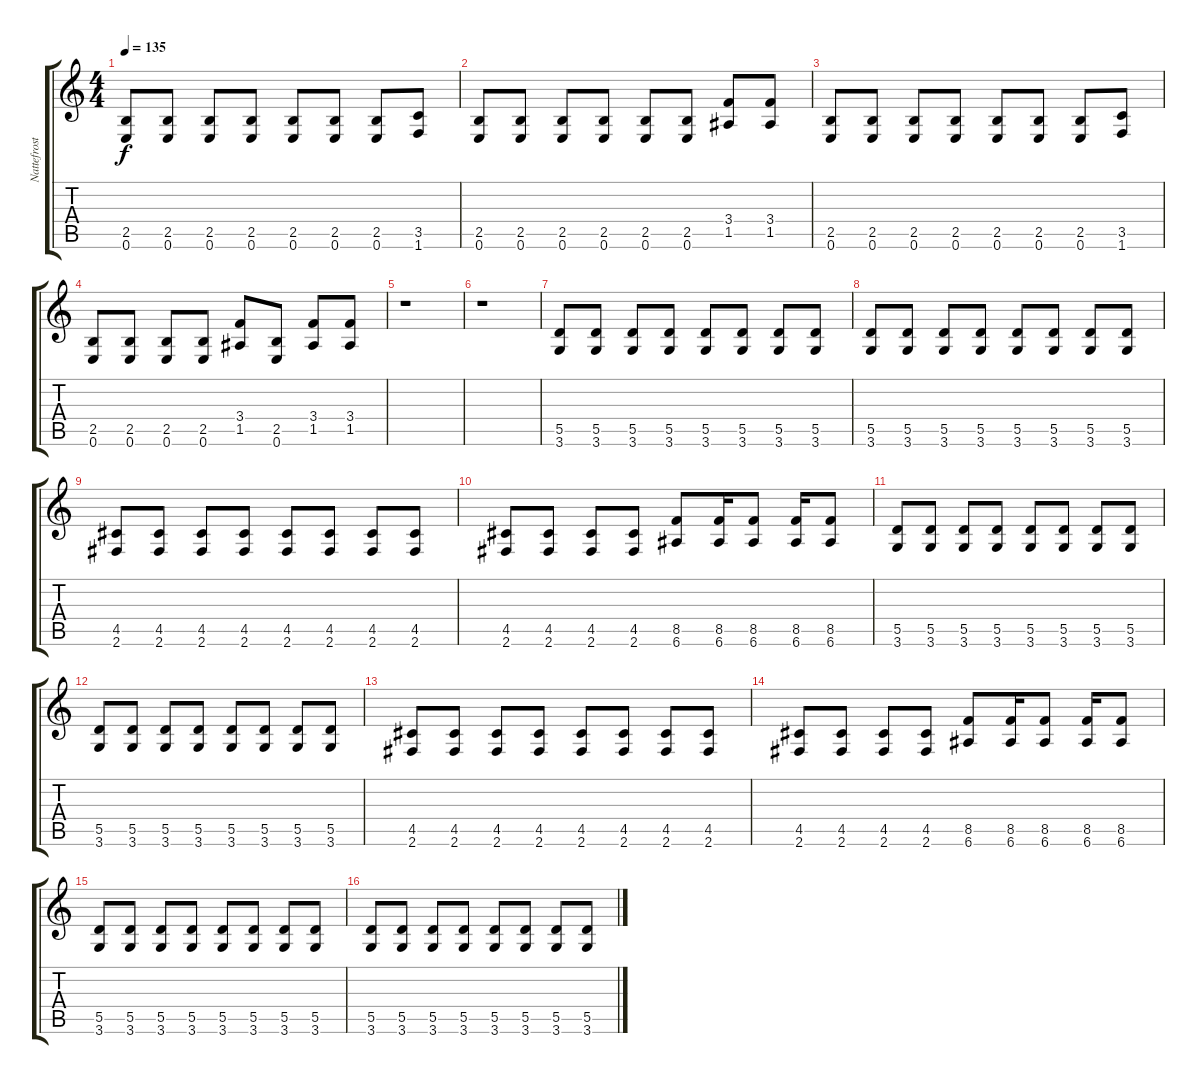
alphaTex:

\track ("Nattefrost" "Nattefrost") {instrument distortionguitar}
\staff {score tabs}
\tuning (E4 B3 G3 D3 A2 E2) {hide}
\ts (4 4)
\tempo 135
\clef g2
\ks c
(2.5 0.6).8{dy f} (2.5 0.6).8 (2.5 0.6).8 (2.5 0.6).8 (2.5 0.6).8 (2.5 0.6).8 (2.5 0.6).8 (3.5 1.6).8 |
(2.5 0.6).8 (2.5 0.6).8 (2.5 0.6).8 (2.5 0.6).8 (2.5 0.6).8 (2.5 0.6).8 (3.4 1.5).8 (3.4 1.5).8 |
(2.5 0.6).8 (2.5 0.6).8 (2.5 0.6).8 (2.5 0.6).8 (2.5 0.6).8 (2.5 0.6).8 (2.5 0.6).8 (3.5 1.6).8 |
(2.5 0.6).8 (2.5 0.6).8 (2.5 0.6).8 (2.5 0.6).8 (3.4 1.5).8 (2.5 0.6).8 (3.4 1.5).8 (3.4 1.5).8 |
r.1 |
r.1 |
(5.5 3.6).8 (5.5 3.6).8 (5.5 3.6).8 (5.5 3.6).8 (5.5 3.6).8 (5.5 3.6).8 (5.5 3.6).8 (5.5 3.6).8 |
(5.5 3.6).8 (5.5 3.6).8 (5.5 3.6).8 (5.5 3.6).8 (5.5 3.6).8 (5.5 3.6).8 (5.5 3.6).8 (5.5 3.6).8 |
(4.5 2.6).8 (4.5 2.6).8 (4.5 2.6).8 (4.5 2.6).8 (4.5 2.6).8 (4.5 2.6).8 (4.5 2.6).8 (4.5 2.6).8 |
(4.5 2.6).8 (4.5 2.6).8 (4.5 2.6).8 (4.5 2.6).8 (8.5 6.6).8 (8.5 6.6).16 (8.5 6.6).8 (8.5 6.6).16 (8.5 6.6).8 |
(5.5 3.6).8 (5.5 3.6).8 (5.5 3.6).8 (5.5 3.6).8 (5.5 3.6).8 (5.5 3.6).8 (5.5 3.6).8 (5.5 3.6).8 |
(5.5 3.6).8 (5.5 3.6).8 (5.5 3.6).8 (5.5 3.6).8 (5.5 3.6).8 (5.5 3.6).8 (5.5 3.6).8 (5.5 3.6).8 |
(4.5 2.6).8 (4.5 2.6).8 (4.5 2.6).8 (4.5 2.6).8 (4.5 2.6).8 (4.5 2.6).8 (4.5 2.6).8 (4.5 2.6).8 |
(4.5 2.6).8 (4.5 2.6).8 (4.5 2.6).8 (4.5 2.6).8 (8.5 6.6).8 (8.5 6.6).16 (8.5 6.6).8 (8.5 6.6).16 (8.5 6.6).8 |
(5.5 3.6).8 (5.5 3.6).8 (5.5 3.6).8 (5.5 3.6).8 (5.5 3.6).8 (5.5 3.6).8 (5.5 3.6).8 (5.5 3.6).8 |
(5.5 3.6).8 (5.5 3.6).8 (5.5 3.6).8 (5.5 3.6).8 (5.5 3.6).8 (5.5 3.6).8 (5.5 3.6).8 (5.5 3.6).8
